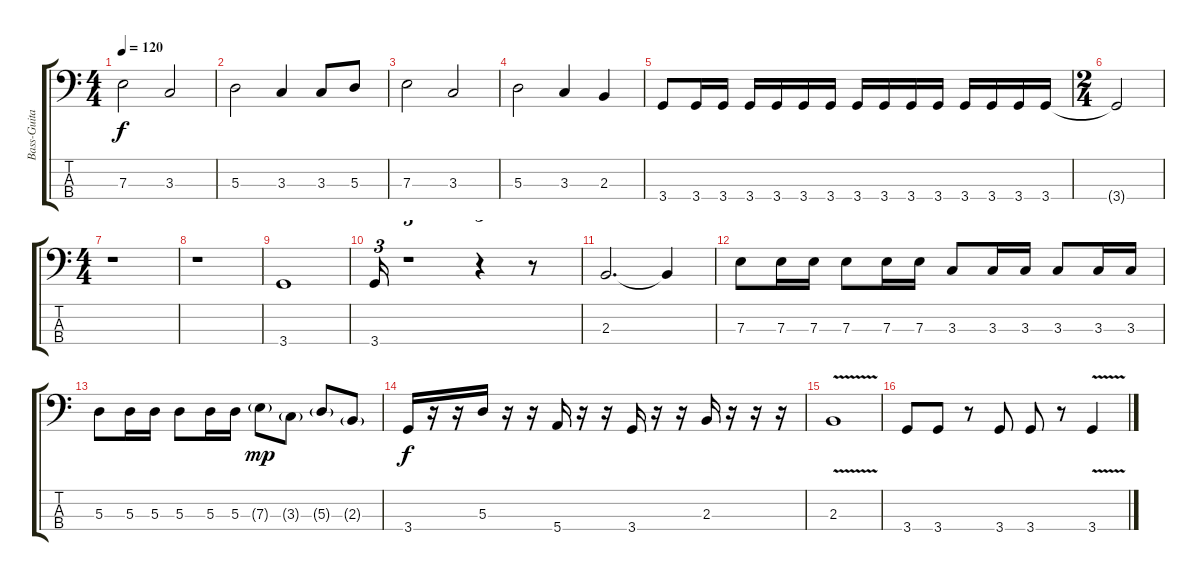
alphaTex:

\track ("Bass-Guitar" "Bass-Guita") {instrument electricbasspick}
\staff {score tabs}
\tuning (G2 D2 A1 E1) {hide}
\ts (4 4)
\tempo 120
\clef f4
\ks c
7.3.2{dy f} 3.3.2 |
5.3.2 3.3.4 3.3.8 5.3.8 |
7.3.2 3.3.2 |
5.3.2 3.3.4 2.3.4 |
3.4.8 3.4.16 3.4.16 3.4.16 3.4.16 3.4.16 3.4.16 3.4.16 3.4.16 3.4.16 3.4.16 3.4.16 3.4.16 3.4.16 3.4.16 |
\ts (2 4)
3.4{t}.2 |
\ts (4 4)
r.1 |
r.1 |
3.4.1 |
3.4.16{tu (3 2)} r.1{tu (3 2)} r.4{tu (3 2)} r.8 |
2.3.2{d} 2.3{t}.4 |
7.3.8 7.3.16 7.3.16 7.3.8 7.3.16 7.3.16 3.3.8 3.3.16 3.3.16 3.3.8 3.3.16 3.3.16 |
5.3.8 5.3.16 5.3.16 5.3.8 5.3.16 5.3.16 7.3{g}.8{dy mp} 3.3{g}.8 5.3{g}.8 2.3{g}.8 |
3.4.16{dy f} r.16 r.16 5.3.16 r.16 r.16 5.4.16 r.16 r.16 3.4.16 r.16 r.16 2.3.16 r.16 r.16 r.16 |
2.3{v}.1 |
3.4.8 3.4.8 r.8 3.4.8 3.4.8 r.8 3.4{v}.4
